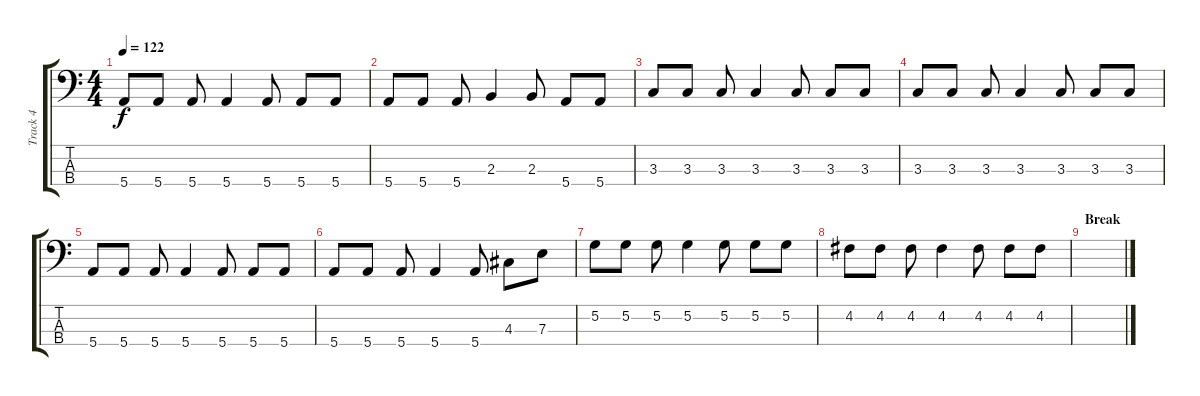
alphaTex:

\track ("Track 4" "Track 4") {instrument electricbassfinger}
\staff {score tabs}
\tuning (G2 D2 A1 E1) {hide}
\ts (4 4)
\tempo 122
\clef f4
\ks c
5.4.8{dy f} 5.4.8 5.4.8 5.4.4 5.4.8 5.4.8 5.4.8 |
5.4.8 5.4.8 5.4.8 2.3.4 2.3.8 5.4.8 5.4.8 |
3.3.8 3.3.8 3.3.8 3.3.4 3.3.8 3.3.8 3.3.8 |
3.3.8 3.3.8 3.3.8 3.3.4 3.3.8 3.3.8 3.3.8 |
5.4.8 5.4.8 5.4.8 5.4.4 5.4.8 5.4.8 5.4.8 |
5.4.8 5.4.8 5.4.8 5.4.4 5.4.8 4.3.8 7.3.8 |
5.2.8 5.2.8 5.2.8 5.2.4 5.2.8 5.2.8 5.2.8 |
4.2.8 4.2.8 4.2.8 4.2.4 4.2.8 4.2.8 4.2.8 |
\section ("" "Break")
